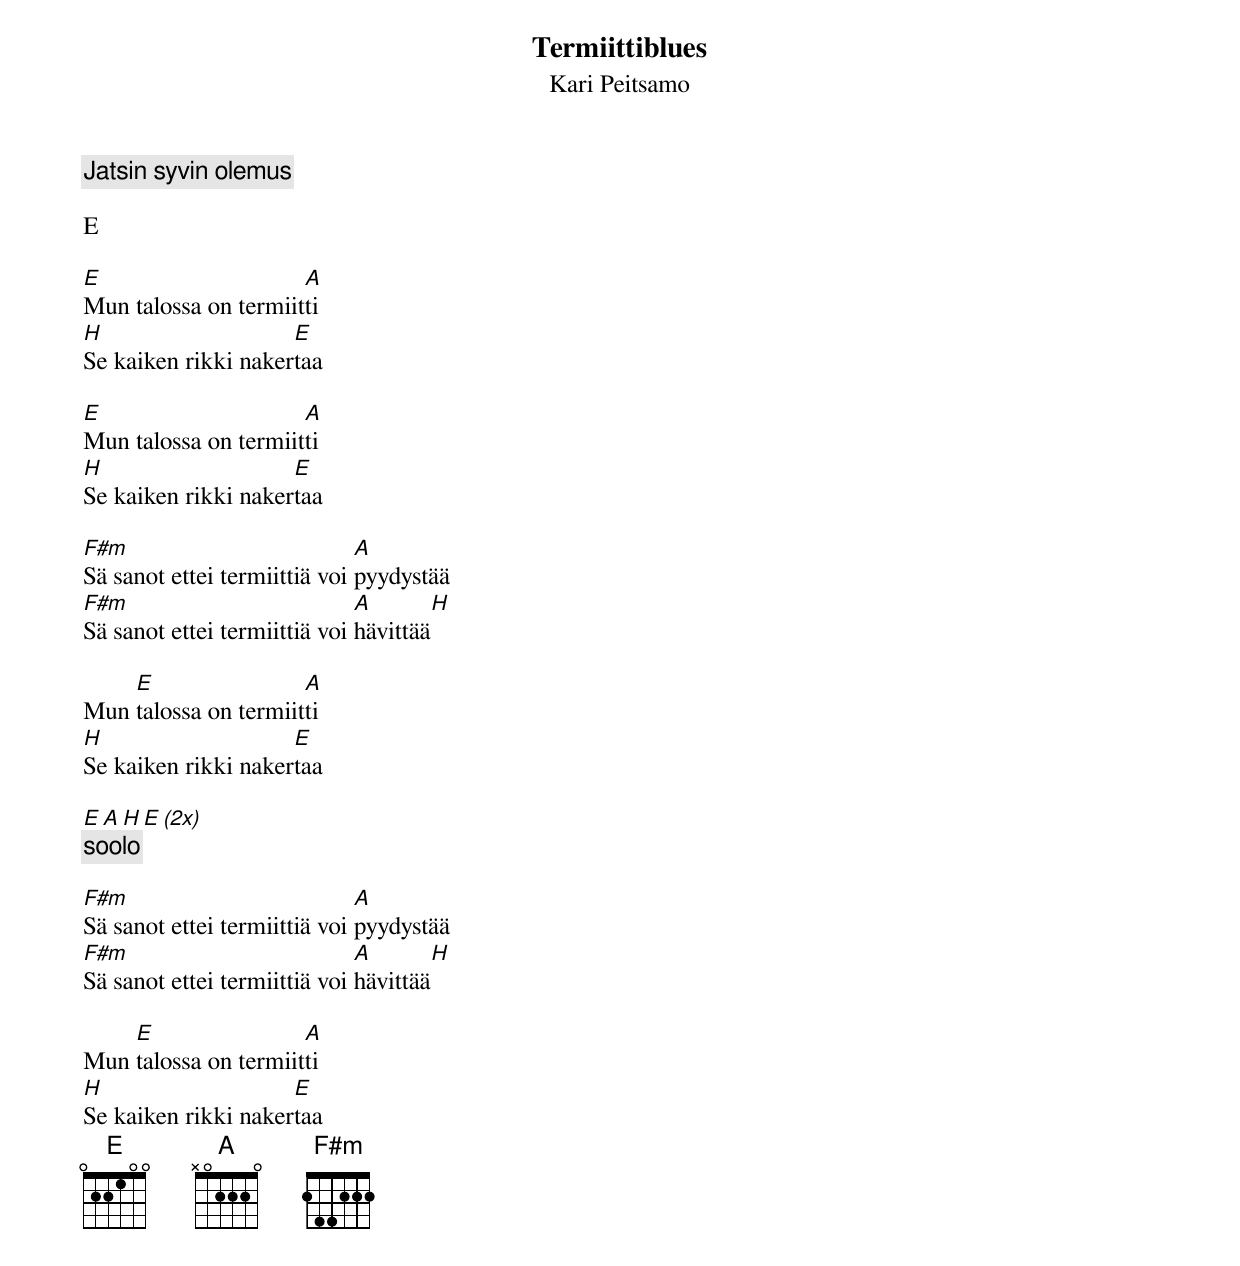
Termiittiblues
Kari Peitsamo
Jatsin syvin olemus

E

E                     A
Mun talossa on termiitti
H                    E
Se kaiken rikki nakertaa

E                     A
Mun talossa on termiitti
H                    E
Se kaiken rikki nakertaa

F#m                           A
Sä sanot ettei termiittiä voi pyydystää
F#m                           A        H
Sä sanot ettei termiittiä voi hävittää

    E                 A
Mun talossa on termiitti
H                    E
Se kaiken rikki nakertaa

E  A  H  E (2x)
[soolo]

F#m                           A
Sä sanot ettei termiittiä voi pyydystää
F#m                           A        H
Sä sanot ettei termiittiä voi hävittää

    E                 A
Mun talossa on termiitti
H                    E
Se kaiken rikki nakertaa
